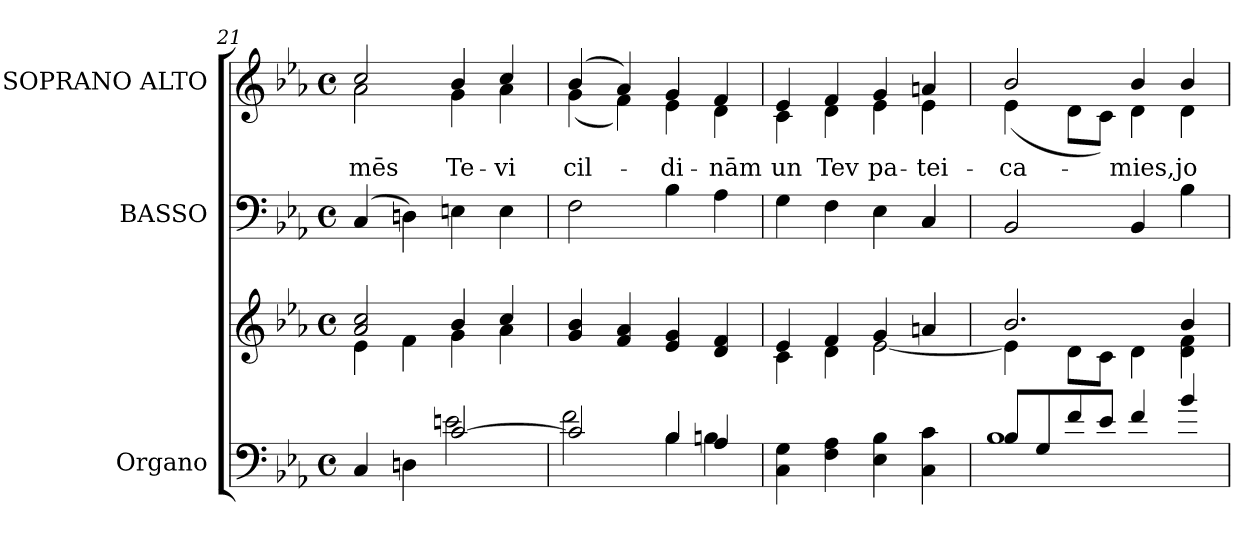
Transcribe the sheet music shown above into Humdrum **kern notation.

**kern	**kern	**kern	**kern	**text
*part3	*part3	*part2	*part1	*part1
*staff4	*staff3	*staff2	*staff1	*staff1
*I"Organo	*	*I"BASSO	*I"SOPRANO ALTO	*
*I'Org.	*	*I'B.	*I'S.	*
!!LO:LB:g=z
*clefF4	*clefG2	*clefF4	*clefG2	*
*k[b-e-a-]	*k[b-e-a-]	*k[b-e-a-]	*k[b-e-a-]	*
*E-:	*E-:	*E-:	*E-:	*
*M4/4	*M4/4	*M4/4	*M4/4	*
*met(c)	*met(c)	*met(c)	*met(c)	*
*8ba	*	*	*	*
=21	=21	=21	=21	=21
*^	*^	*	*	*
!	!	!	!	!	!	!LO:LY:b:color=#000000
*	*	*	*	*	*^	*
4CCi/	2ryy	2a-i/ 2cci	4e-i\	(4Ci/	2cci/	2a-i\	mēs
4DDni\	.	.	4fi\	4Dni\)	.	.	.
!	!	!	!	!	!	!	!LO:LY:b:color=#000000
[>2Ci/	2Eni\	4b-i/	4gi\	4Eni\	4b-i/	4gi\	Te-
!	!	!	!	!	!	!	!LO:LY:b:color=#000000
.	.	4cci/	4a-i\	4Ei\	4cci/	4a-i\	-vi
*	*	*v	*v	*	*	*	*
=22	=22	=22	=22	=22	=22	=22
*	*	*^	*	*	*	*
!	!	!	!	!	!	!	!LO:LY:b:color=#000000
*	*	*v	*v	*	*	*	*
2Ci/]	2Fi\	4gi/ 4b-i	2Fi\	(4b-i/	(4gi\	cil-
.	.	4fi/ 4a-i	.	4a-i/)	4fi\)	.
!	!	!	!	!	!	!LO:LY:b:color=#000000
4BB-i/	4BB-i\	4e-i/ 4gi	4B-i\	4gi/	4e-i\	-di-
!	!	!	!	!	!	!LO:LY:b:color=#000000
4AA-i/	4BBni\	4di/ 4fi	4A-i\	4fi/	4di\	-nām
*v	*v	*	*	*	*	*
=23	=23	=23	=23	=23	=23
*	*^	*	*	*	*
*^	*	*	*	*	*	*
!	!	!	!	!	!	!	!LO:LY:b:color=#000000
*v	*v	*	*	*	*	*	*
4CCi\ 4GGi	4e-i/	4ci\	4Gi\	4e-i/	4ci\	un
!	!	!	!	!	!	!LO:LY:b:color=#000000
4FFi\ 4AA-i	4fi/	4di\	4Fi\	4fi/	4di\	Tev
!	!	!	!	!	!	!LO:LY:b:color=#000000
4EE-i\ 4BB-i	4gi/	[<2e-i\	4E-i\	4gi/	4e-i\	pa-
!	!	!	!	!	!	!LO:LY:b:color=#000000
4CCi\ 4Ci	4ani/	.	4Ci/	4ani/	4e-i\	-tei-
=24	=24	=24	=24	=24	=24	=24
*^	*	*	*	*	*	*
!	!	!	!	!	!	!	!LO:LY:b:color=#000000
8BB-i/L	1BB-i	2.b-i/	4e-i\]	2BB-i/	2b-i/	(4e-i\	-ca-
8GGi/	.	.	.	.	.	.	.
8Fi/	.	.	8di\L	.	.	8di\L	.
8E-i/J	.	.	8ci\J	.	.	8ci\J)	.
!	!	!	!	!	!	!	!LO:LY:b:color=#000000
4Fi/	.	.	4di\	4BB-i/	4b-i/	4di\	-mies,
!	!	!	!	!	!	!	!LO:LY:b:color=#000000
4B-i/	.	4b-i/	4di\ 4fi	4B-i\	4b-i/	4di\	jo
*v	*v	*	*	*	*	*	*
*	*X8ba	*	*	*	*	*
*	*v	*v	*	*v	*v	*
=	=	=	=	=
*-	*-	*-	*-	*-
